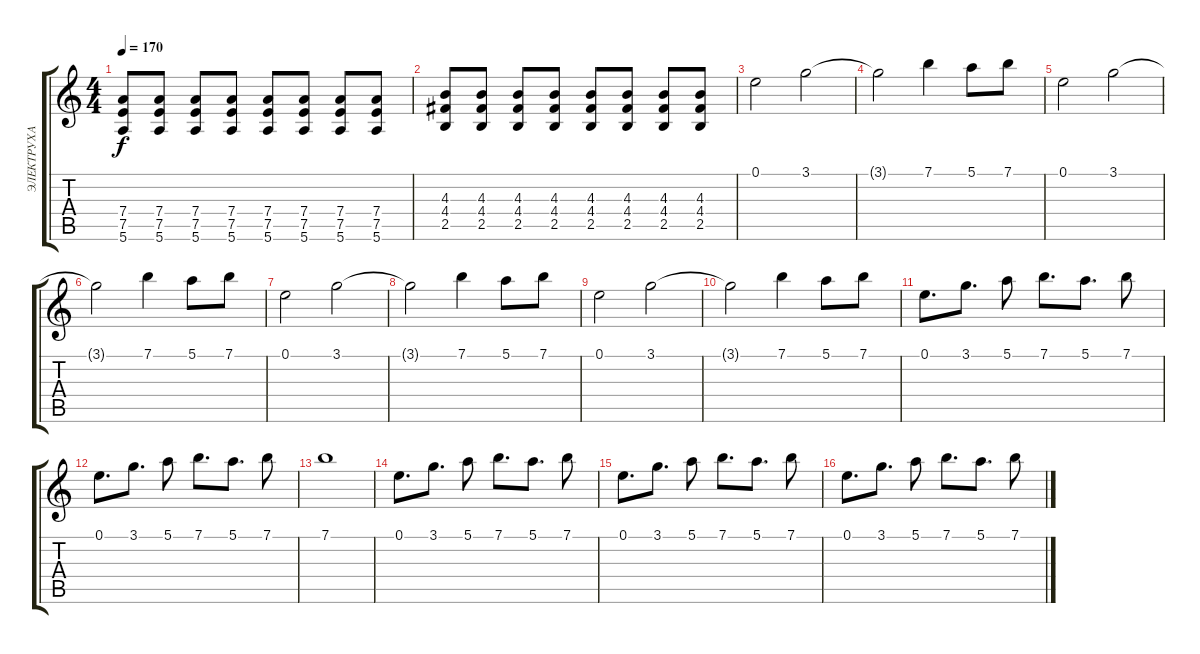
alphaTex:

\track ("ЭЛЕКТРУХА" "ЭЛЕКТРУХА") {instrument overdrivenguitar}
\staff {score tabs}
\tuning (E4 B3 G3 D3 A2 E2) {hide}
\ts (4 4)
\tempo 170
\clef g2
\ks c
(7.4 7.5 5.6).8{dy f} (7.4 7.5 5.6).8 (7.4 7.5 5.6).8 (7.4 7.5 5.6).8 (7.4 7.5 5.6).8 (7.4 7.5 5.6).8 (7.4 7.5 5.6).8 (7.4 7.5 5.6).8 |
(4.3 4.4 2.5).8 (4.3 4.4 2.5).8 (4.3 4.4 2.5).8 (4.3 4.4 2.5).8 (4.3 4.4 2.5).8 (4.3 4.4 2.5).8 (4.3 4.4 2.5).8 (4.3 4.4 2.5).8 |
0.1.2 3.1.2 |
3.1{t}.2 7.1.4 5.1.8 7.1.8 |
0.1.2 3.1.2 |
3.1{t}.2 7.1.4 5.1.8 7.1.8 |
0.1.2 3.1.2 |
3.1{t}.2 7.1.4 5.1.8 7.1.8 |
0.1.2 3.1.2 |
3.1{t}.2 7.1.4 5.1.8 7.1.8 |
0.1.8{d} 3.1.8{d} 5.1.8 7.1.8{d} 5.1.8{d} 7.1.8 |
0.1.8{d} 3.1.8{d} 5.1.8 7.1.8{d} 5.1.8{d} 7.1.8 |
7.1.1 |
0.1.8{d} 3.1.8{d} 5.1.8 7.1.8{d} 5.1.8{d} 7.1.8 |
0.1.8{d} 3.1.8{d} 5.1.8 7.1.8{d} 5.1.8{d} 7.1.8 |
0.1.8{d} 3.1.8{d} 5.1.8 7.1.8{d} 5.1.8{d} 7.1.8
